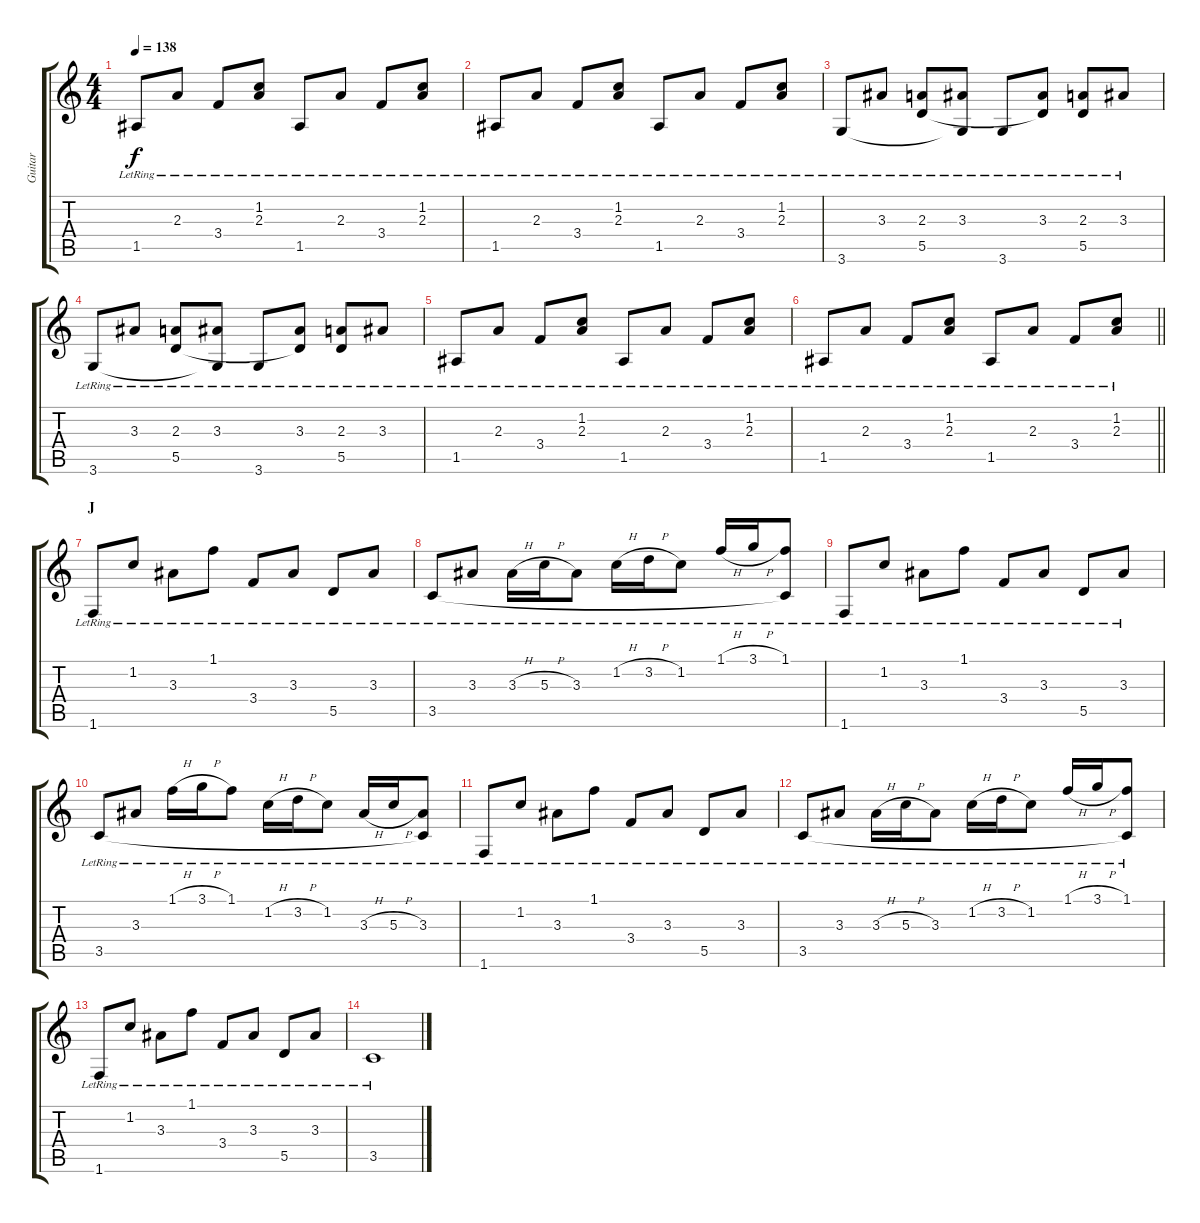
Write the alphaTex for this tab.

\track ("Guitar" "Guitar") {instrument acousticguitarsteel}
\staff {score tabs}
\tuning (E4 B3 G3 D3 A2 E2) {hide}
\ts (4 4)
\tempo 138
\clef g2
\ks c
1.5{lr}.8{dy f} 2.3{lr}.8 3.4{lr}.8 (1.2{lr} 2.3{lr}).8 1.5{lr}.8 2.3{lr}.8 3.4{lr}.8 (1.2{lr} 2.3{lr}).8 |
1.5{lr}.8 2.3{lr}.8 3.4{lr}.8 (1.2{lr} 2.3{lr}).8 1.5{lr}.8 2.3{lr}.8 3.4{lr}.8 (1.2{lr} 2.3{lr}).8 |
3.6{lr}.8 3.3{lr}.8 (2.3{lr} 5.5{lr}).8 (3.3{lr} 3.6{t}).8 3.6{lr}.8 (3.3{lr} 5.5{t}).8 (2.3 5.5{lr}).8 3.3{lr}.8 |
3.6{lr}.8 3.3{lr}.8 (2.3{lr} 5.5{lr}).8 (3.3{lr} 3.6{t}).8 3.6{lr}.8 (3.3{lr} 5.5{t}).8 (2.3 5.5{lr}).8 3.3{lr}.8 |
1.5{lr}.8 2.3{lr}.8 3.4{lr}.8 (1.2{lr} 2.3{lr}).8 1.5{lr}.8 2.3{lr}.8 3.4{lr}.8 (1.2{lr} 2.3{lr}).8 |
\barLineRight lightlight
1.5{lr}.8 2.3{lr}.8 3.4{lr}.8 (1.2{lr} 2.3{lr}).8 1.5{lr}.8 2.3{lr}.8 3.4{lr}.8 (1.2{lr} 2.3{lr}).8 |
\section ("" "J")
1.6{lr}.8 1.2{lr}.8 3.3{lr}.8 1.1{lr}.8 3.4{lr}.8 3.3{lr}.8 5.5{lr}.8 3.3{lr}.8 |
3.5{lr}.8 3.3{lr}.8 3.3{h lr}.16 5.3{h lr}.16 3.3{lr}.8 1.2{h lr}.16 3.2{h lr}.16 1.2{lr}.8 1.1{h lr}.16 3.1{h lr}.16 (1.1{lr} 3.5{t}).8 |
1.6{lr}.8 1.2{lr}.8 3.3{lr}.8 1.1{lr}.8 3.4{lr}.8 3.3{lr}.8 5.5{lr}.8 3.3{lr}.8 |
3.5{lr}.8 3.3{lr}.8 1.1{h lr}.16 3.1{h lr}.16 1.1{lr}.8 1.2{h lr}.16 3.2{h lr}.16 1.2{lr}.8 3.3{h lr}.16 5.3{h lr}.16 (3.3{lr} 3.5{t}).8 |
1.6{lr}.8 1.2{lr}.8 3.3{lr}.8 1.1{lr}.8 3.4{lr}.8 3.3{lr}.8 5.5{lr}.8 3.3{lr}.8 |
3.5{lr}.8 3.3{lr}.8 3.3{h lr}.16 5.3{h lr}.16 3.3{lr}.8 1.2{h lr}.16 3.2{h lr}.16 1.2{lr}.8 1.1{h lr}.16 3.1{h lr}.16 (1.1{lr} 3.5{t}).8 |
1.6{lr}.8 1.2{lr}.8 3.3{lr}.8 1.1{lr}.8 3.4{lr}.8 3.3{lr}.8 5.5{lr}.8 3.3{lr}.8 |
3.5{lr}.1
